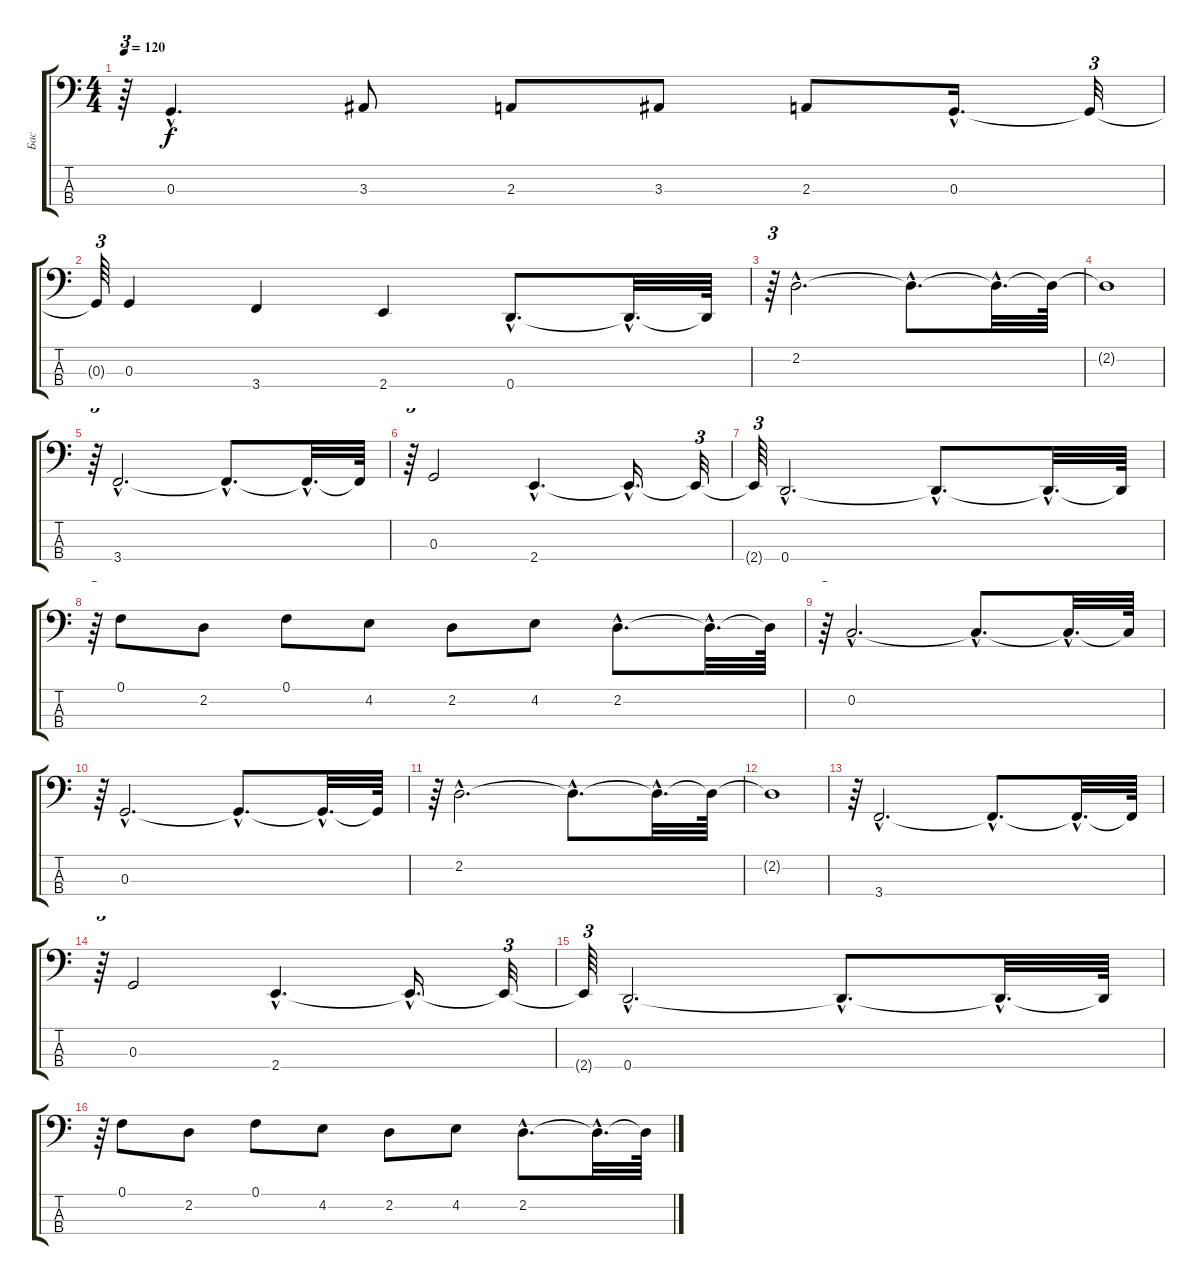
\track ("Бас" "Бас") {instrument electricbassfinger}
\staff {score tabs}
\tuning (F2 C2 G1 D1) {hide}
\ts (4 4)
\tempo 120
\clef f4
\ks c
r.64{tu (3 2) dy f} 0.3{hac}.4{d} 3.3.8 2.3.8 3.3.8 2.3.8 0.3{hac}.16{d} 0.3{t}.32{tu (3 2)} |
0.3{t}.64{tu (3 2)} 0.3.4 3.4.4 2.4.4 0.4{hac}.8{d} 0.4{hac t}.32{d} 0.4{t}.64 |
r.64{tu (3 2)} 2.2{hac}.2{d} 2.2{hac t}.8{d} 2.2{hac t}.32{d} 2.2{t}.64 |
2.2{t}.1 |
r.64{tu (3 2)} 3.4{hac}.2{d} 3.4{hac t}.8{d} 3.4{hac t}.32{d} 3.4{t}.64 |
r.64{tu (3 2)} 0.3.2 2.4{hac}.4{d} 2.4{hac t}.16{d} 2.4{t}.32{tu (3 2)} |
2.4{t}.64{tu (3 2)} 0.4{hac}.2{d} 0.4{hac t}.8{d} 0.4{hac t}.32{d} 0.4{t}.64 |
r.64{tu (3 2)} 0.1.8 2.2.8 0.1.8 4.2.8 2.2.8 4.2.8 2.2{hac}.8{d} 2.2{hac t}.32{d} 2.2{t}.64 |
r.64{tu (3 2)} 0.2{hac}.2{d} 0.2{hac t}.8{d} 0.2{hac t}.32{d} 0.2{t}.64 |
r.64{tu (3 2)} 0.3{hac}.2{d} 0.3{hac t}.8{d} 0.3{hac t}.32{d} 0.3{t}.64 |
r.64{tu (3 2)} 2.2{hac}.2{d} 2.2{hac t}.8{d} 2.2{hac t}.32{d} 2.2{t}.64 |
2.2{t}.1 |
r.64{tu (3 2)} 3.4{hac}.2{d} 3.4{hac t}.8{d} 3.4{hac t}.32{d} 3.4{t}.64 |
r.64{tu (3 2)} 0.3.2 2.4{hac}.4{d} 2.4{hac t}.16{d} 2.4{t}.32{tu (3 2)} |
2.4{t}.64{tu (3 2)} 0.4{hac}.2{d} 0.4{hac t}.8{d} 0.4{hac t}.32{d} 0.4{t}.64 |
r.64{tu (3 2)} 0.1.8 2.2.8 0.1.8 4.2.8 2.2.8 4.2.8 2.2{hac}.8{d} 2.2{hac t}.32{d} 2.2{t}.64
